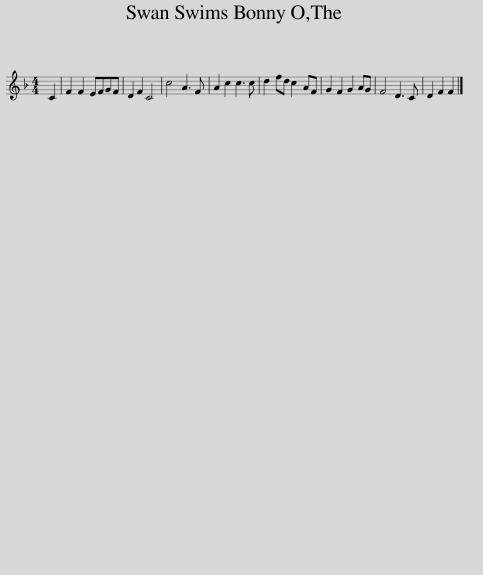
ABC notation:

X:1
L:1/8
M:4/4
I:linebreak $
K:F
V:1 treble
V:1
 C2 | F2 F2 EFGF | D2 F2 C4 | c4 A3 F | A2 c2 c3 c | %5
 d2 fd c2 AF | G2 F2 G2 AG | F4 D3 C | D2 F2 F2 |] %9
